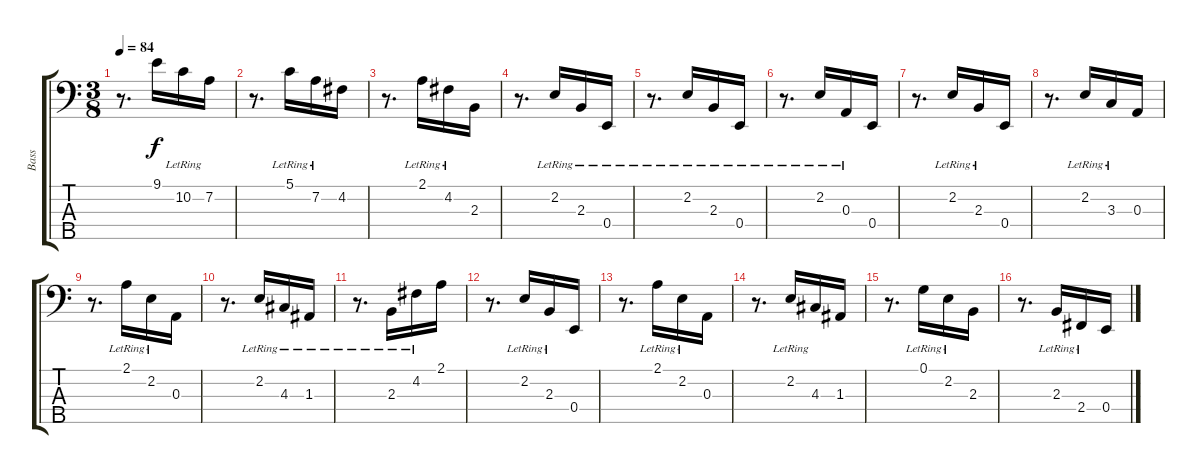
\track ("Bass" "Bass") {instrument electricbassfinger}
\staff {score tabs}
\tuning (G2 D2 A1 E1 B0) {hide}
\ts (3 8)
\tempo 84
\clef f4
\ks c
r.8{d dy f} 9.1.16 10.2{lr}.16 7.2.16 |
r.8{d} 5.1{lr}.16 7.2{lr}.16 4.2.16 |
r.8{d} 2.1{lr}.16 4.2{lr}.16 2.3.16 |
r.8{d} 2.2{lr}.16 2.3{lr}.16 0.4{lr}.16 |
r.8{d} 2.2{lr}.16 2.3{lr}.16 0.4{lr}.16 |
r.8{d} 2.2{lr}.16 0.3{lr}.16 0.4.16 |
r.8{d} 2.2{lr}.16 2.3{lr}.16 0.4.16 |
r.8{d} 2.2{lr}.16 3.3{lr}.16 0.3.16 |
r.8{d} 2.1{lr}.16 2.2{lr}.16 0.3.16 |
r.8{d} 2.2{lr}.16 4.3{lr}.16 1.3{lr}.16 |
r.8{d} 2.3{lr}.16 4.2{lr}.16 2.1.16 |
r.8{d} 2.2{lr}.16 2.3{lr}.16 0.4.16 |
r.8{d} 2.1{lr}.16 2.2{lr}.16 0.3.16 |
r.8{d} 2.2{lr}.16 4.3.16 1.3.16 |
r.8{d} 0.1{lr}.16 2.2{lr}.16 2.3.16 |
r.8{d} 2.3{lr}.16 2.4{lr}.16 0.4.16
